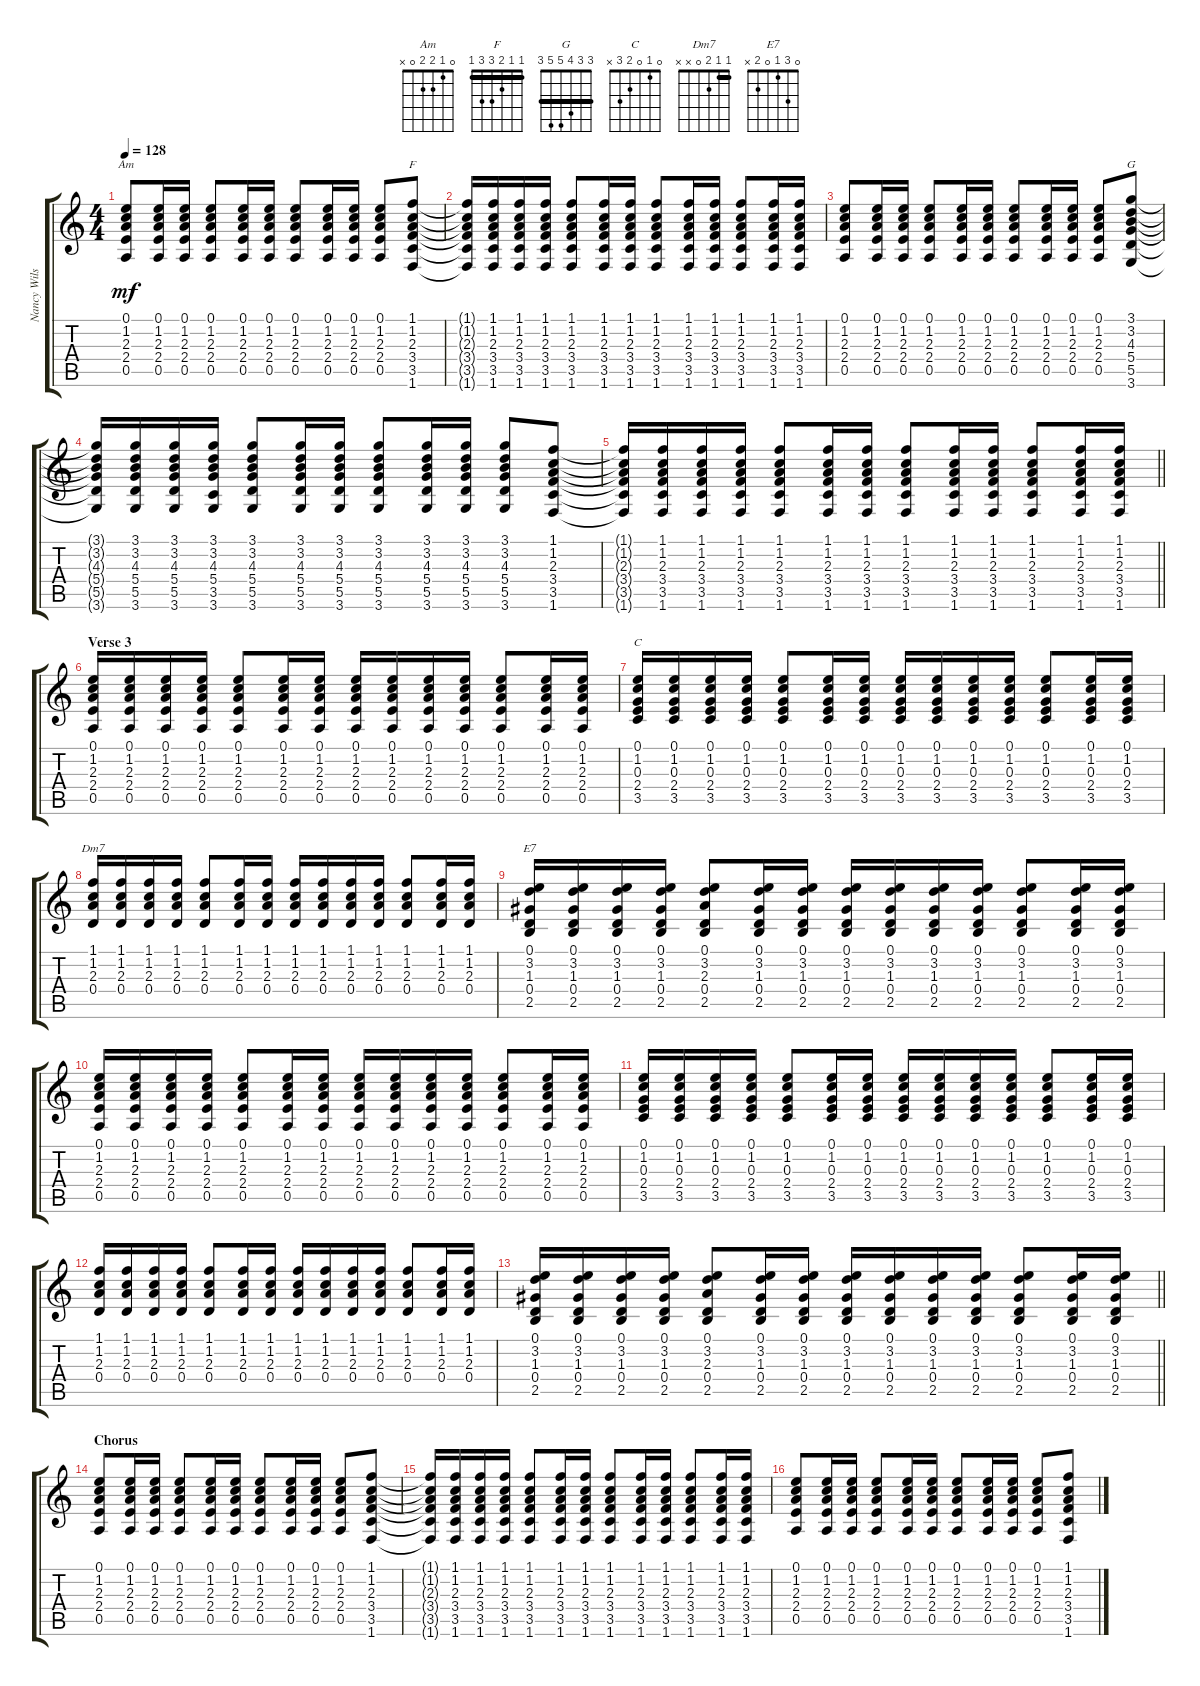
\track ("Nancy Wilson" "Nancy Wils") {instrument acousticguitarsteel}
\staff {score tabs}
\tuning (E4 B3 G3 D3 A2 E2) {hide}
\chord ("Am" 0 1 2 2 0 x)
\chord ("F" 1 1 2 3 3 1) {barre 1}
\chord ("G" 3 3 4 5 5 3) {barre 3}
\chord ("C" 0 1 0 2 3 x)
\chord ("Dm7" 1 1 2 0 x x) {barre 1}
\chord ("E7" 0 3 1 0 2 x)
\ts (4 4)
\tempo 128
\clef g2
\ks c
(0.1 1.2 2.3 2.4 0.5).8{ch "Am" dy mf} (0.1 1.2 2.3 2.4 0.5).16 (0.1 1.2 2.3 2.4 0.5).16 (0.1 1.2 2.3 2.4 0.5).8 (0.1 1.2 2.3 2.4 0.5).16 (0.1 1.2 2.3 2.4 0.5).16 (0.1 1.2 2.3 2.4 0.5).8 (0.1 1.2 2.3 2.4 0.5).16 (0.1 1.2 2.3 2.4 0.5).16 (0.1 1.2 2.3 2.4 0.5).8 (1.1 1.2 2.3 3.4 3.5 1.6).8{ch "F"} |
(1.1{t} 1.2{t} 2.3{t} 3.4{t} 3.5{t} 1.6{t}).16 (1.1 1.2 2.3 3.4 3.5 1.6).16 (1.1 1.2 2.3 3.4 3.5 1.6).16 (1.1 1.2 2.3 3.4 3.5 1.6).16 (1.1 1.2 2.3 3.4 3.5 1.6).8 (1.1 1.2 2.3 3.4 3.5 1.6).16 (1.1 1.2 2.3 3.4 3.5 1.6).16 (1.1 1.2 2.3 3.4 3.5 1.6).8 (1.1 1.2 2.3 3.4 3.5 1.6).16 (1.1 1.2 2.3 3.4 3.5 1.6).16 (1.1 1.2 2.3 3.4 3.5 1.6).8 (1.1 1.2 2.3 3.4 3.5 1.6).16 (1.1 1.2 2.3 3.4 3.5 1.6).16 |
(0.1 1.2 2.3 2.4 0.5).8 (0.1 1.2 2.3 2.4 0.5).16 (0.1 1.2 2.3 2.4 0.5).16 (0.1 1.2 2.3 2.4 0.5).8 (0.1 1.2 2.3 2.4 0.5).16 (0.1 1.2 2.3 2.4 0.5).16 (0.1 1.2 2.3 2.4 0.5).8 (0.1 1.2 2.3 2.4 0.5).16 (0.1 1.2 2.3 2.4 0.5).16 (0.1 1.2 2.3 2.4 0.5).8 (3.1 3.2 4.3 5.4 5.5 3.6).8{ch "G"} |
(3.1{t} 3.2{t} 4.3{t} 5.4{t} 5.5{t} 3.6{t}).16 (3.1 3.2 4.3 5.4 5.5 3.6).16 (3.1 3.2 4.3 5.4 5.5 3.6).16 (3.1 3.2 4.3 5.4 3.5 3.6).16 (3.1 3.2 4.3 5.4 5.5 3.6).8 (3.1 3.2 4.3 5.4 5.5 3.6).16 (3.1 3.2 4.3 5.4 5.5 3.6).16 (3.1 3.2 4.3 5.4 5.5 3.6).8 (3.1 3.2 4.3 5.4 5.5 3.6).16 (3.1 3.2 4.3 5.4 5.5 3.6).16 (3.1 3.2 4.3 5.4 5.5 3.6).8 (1.1 1.2 2.3 3.4 3.5 1.6).8 |
\barLineRight lightlight
(1.1{t} 1.2{t} 2.3{t} 3.4{t} 3.5{t} 1.6{t}).16 (1.1 1.2 2.3 3.4 3.5 1.6).16 (1.1 1.2 2.3 3.4 3.5 1.6).16 (1.1 1.2 2.3 3.4 3.5 1.6).16 (1.1 1.2 2.3 3.4 3.5 1.6).8 (1.1 1.2 2.3 3.4 3.5 1.6).16 (1.1 1.2 2.3 3.4 3.5 1.6).16 (1.1 1.2 2.3 3.4 3.5 1.6).8 (1.1 1.2 2.3 3.4 3.5 1.6).16 (1.1 1.2 2.3 3.4 3.5 1.6).16 (1.1 1.2 2.3 3.4 3.5 1.6).8 (1.1 1.2 2.3 3.4 3.5 1.6).16 (1.1 1.2 2.3 3.4 3.5 1.6).16 |
\section ("" "Verse 3")
(0.1 1.2 2.3 2.4 0.5).16 (0.1 1.2 2.3 2.4 0.5).16 (0.1 1.2 2.3 2.4 0.5).16 (0.1 1.2 2.3 2.4 0.5).16 (0.1 1.2 2.3 2.4 0.5).8 (0.1 1.2 2.3 2.4 0.5).16 (0.1 1.2 2.3 2.4 0.5).16 (0.1 1.2 2.3 2.4 0.5).16 (0.1 1.2 2.3 2.4 0.5).16 (0.1 1.2 2.3 2.4 0.5).16 (0.1 1.2 2.3 2.4 0.5).16 (0.1 1.2 2.3 2.4 0.5).8 (0.1 1.2 2.3 2.4 0.5).16 (0.1 1.2 2.3 2.4 0.5).16 |
(0.1 1.2 0.3 2.4 3.5).16{ch "C"} (0.1 1.2 0.3 2.4 3.5).16 (0.1 1.2 0.3 2.4 3.5).16 (0.1 1.2 0.3 2.4 3.5).16 (0.1 1.2 0.3 2.4 3.5).8 (0.1 1.2 0.3 2.4 3.5).16 (0.1 1.2 0.3 2.4 3.5).16 (0.1 1.2 0.3 2.4 3.5).16 (0.1 1.2 0.3 2.4 3.5).16 (0.1 1.2 0.3 2.4 3.5).16 (0.1 1.2 0.3 2.4 3.5).16 (0.1 1.2 0.3 2.4 3.5).8 (0.1 1.2 0.3 2.4 3.5).16 (0.1 1.2 0.3 2.4 3.5).16 |
(1.1 1.2 2.3 0.4).16{ch "Dm7"} (1.1 1.2 2.3 0.4).16 (1.1 1.2 2.3 0.4).16 (1.1 1.2 2.3 0.4).16 (1.1 1.2 2.3 0.4).8 (1.1 1.2 2.3 0.4).16 (1.1 1.2 2.3 0.4).16 (1.1 1.2 2.3 0.4).16 (1.1 1.2 2.3 0.4).16 (1.1 1.2 2.3 0.4).16 (1.1 1.2 2.3 0.4).16 (1.1 1.2 2.3 0.4).8 (1.1 1.2 2.3 0.4).16 (1.1 1.2 2.3 0.4).16 |
(0.1 3.2 1.3 0.4 2.5).16{ch "E7"} (0.1 3.2 1.3 0.4 2.5).16 (0.1 3.2 1.3 0.4 2.5).16 (0.1 3.2 1.3 0.4 2.5).16 (0.1 3.2 2.3 0.4 2.5).8 (0.1 3.2 1.3 0.4 2.5).16 (0.1 3.2 1.3 0.4 2.5).16 (0.1 3.2 1.3 0.4 2.5).16 (0.1 3.2 1.3 0.4 2.5).16 (0.1 3.2 1.3 0.4 2.5).16 (0.1 3.2 1.3 0.4 2.5).16 (0.1 3.2 1.3 0.4 2.5).8 (0.1 3.2 1.3 0.4 2.5).16 (0.1 3.2 1.3 0.4 2.5).16 |
(0.1 1.2 2.3 2.4 0.5).16 (0.1 1.2 2.3 2.4 0.5).16 (0.1 1.2 2.3 2.4 0.5).16 (0.1 1.2 2.3 2.4 0.5).16 (0.1 1.2 2.3 2.4 0.5).8 (0.1 1.2 2.3 2.4 0.5).16 (0.1 1.2 2.3 2.4 0.5).16 (0.1 1.2 2.3 2.4 0.5).16 (0.1 1.2 2.3 2.4 0.5).16 (0.1 1.2 2.3 2.4 0.5).16 (0.1 1.2 2.3 2.4 0.5).16 (0.1 1.2 2.3 2.4 0.5).8 (0.1 1.2 2.3 2.4 0.5).16 (0.1 1.2 2.3 2.4 0.5).16 |
(0.1 1.2 0.3 2.4 3.5).16 (0.1 1.2 0.3 2.4 3.5).16 (0.1 1.2 0.3 2.4 3.5).16 (0.1 1.2 0.3 2.4 3.5).16 (0.1 1.2 0.3 2.4 3.5).8 (0.1 1.2 0.3 2.4 3.5).16 (0.1 1.2 0.3 2.4 3.5).16 (0.1 1.2 0.3 2.4 3.5).16 (0.1 1.2 0.3 2.4 3.5).16 (0.1 1.2 0.3 2.4 3.5).16 (0.1 1.2 0.3 2.4 3.5).16 (0.1 1.2 0.3 2.4 3.5).8 (0.1 1.2 0.3 2.4 3.5).16 (0.1 1.2 0.3 2.4 3.5).16 |
(1.1 1.2 2.3 0.4).16 (1.1 1.2 2.3 0.4).16 (1.1 1.2 2.3 0.4).16 (1.1 1.2 2.3 0.4).16 (1.1 1.2 2.3 0.4).8 (1.1 1.2 2.3 0.4).16 (1.1 1.2 2.3 0.4).16 (1.1 1.2 2.3 0.4).16 (1.1 1.2 2.3 0.4).16 (1.1 1.2 2.3 0.4).16 (1.1 1.2 2.3 0.4).16 (1.1 1.2 2.3 0.4).8 (1.1 1.2 2.3 0.4).16 (1.1 1.2 2.3 0.4).16 |
\barLineRight lightlight
(0.1 3.2 1.3 0.4 2.5).16 (0.1 3.2 1.3 0.4 2.5).16 (0.1 3.2 1.3 0.4 2.5).16 (0.1 3.2 1.3 0.4 2.5).16 (0.1 3.2 2.3 0.4 2.5).8 (0.1 3.2 1.3 0.4 2.5).16 (0.1 3.2 1.3 0.4 2.5).16 (0.1 3.2 1.3 0.4 2.5).16 (0.1 3.2 1.3 0.4 2.5).16 (0.1 3.2 1.3 0.4 2.5).16 (0.1 3.2 1.3 0.4 2.5).16 (0.1 3.2 1.3 0.4 2.5).8 (0.1 3.2 1.3 0.4 2.5).16 (0.1 3.2 1.3 0.4 2.5).16 |
\section ("" "Chorus")
(0.1 1.2 2.3 2.4 0.5).8 (0.1 1.2 2.3 2.4 0.5).16 (0.1 1.2 2.3 2.4 0.5).16 (0.1 1.2 2.3 2.4 0.5).8 (0.1 1.2 2.3 2.4 0.5).16 (0.1 1.2 2.3 2.4 0.5).16 (0.1 1.2 2.3 2.4 0.5).8 (0.1 1.2 2.3 2.4 0.5).16 (0.1 1.2 2.3 2.4 0.5).16 (0.1 1.2 2.3 2.4 0.5).8 (1.1 1.2 2.3 3.4 3.5 1.6).8 |
(1.1{t} 1.2{t} 2.3{t} 3.4{t} 3.5{t} 1.6{t}).16 (1.1 1.2 2.3 3.4 3.5 1.6).16 (1.1 1.2 2.3 3.4 3.5 1.6).16 (1.1 1.2 2.3 3.4 3.5 1.6).16 (1.1 1.2 2.3 3.4 3.5 1.6).8 (1.1 1.2 2.3 3.4 3.5 1.6).16 (1.1 1.2 2.3 3.4 3.5 1.6).16 (1.1 1.2 2.3 3.4 3.5 1.6).8 (1.1 1.2 2.3 3.4 3.5 1.6).16 (1.1 1.2 2.3 3.4 3.5 1.6).16 (1.1 1.2 2.3 3.4 3.5 1.6).8 (1.1 1.2 2.3 3.4 3.5 1.6).16 (1.1 1.2 2.3 3.4 3.5 1.6).16 |
(0.1 1.2 2.3 2.4 0.5).8 (0.1 1.2 2.3 2.4 0.5).16 (0.1 1.2 2.3 2.4 0.5).16 (0.1 1.2 2.3 2.4 0.5).8 (0.1 1.2 2.3 2.4 0.5).16 (0.1 1.2 2.3 2.4 0.5).16 (0.1 1.2 2.3 2.4 0.5).8 (0.1 1.2 2.3 2.4 0.5).16 (0.1 1.2 2.3 2.4 0.5).16 (0.1 1.2 2.3 2.4 0.5).8 (1.1 1.2 2.3 3.4 3.5 1.6).8
